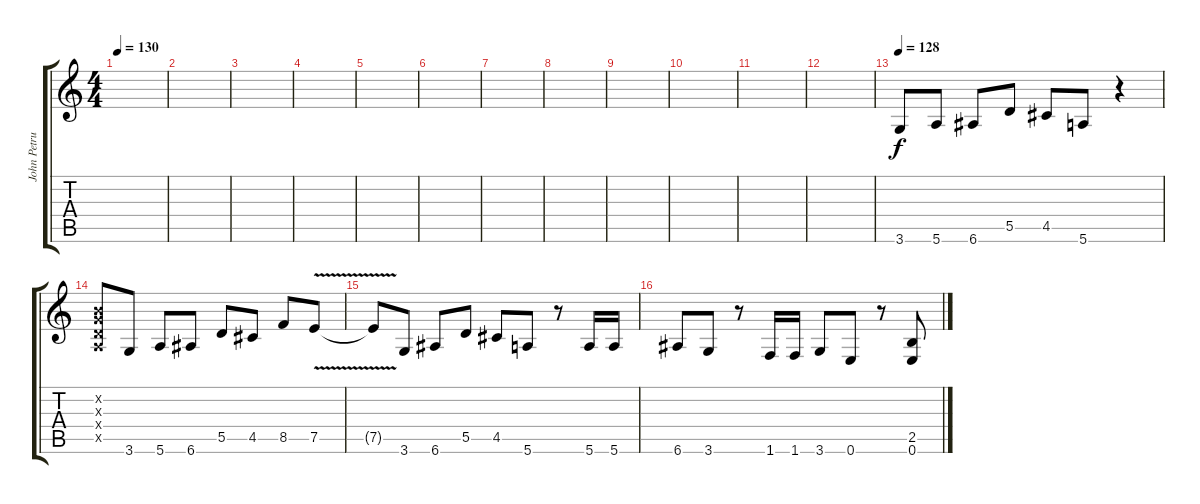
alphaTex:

\track ("John Petrucci" "John Petru") {instrument distortionguitar}
\staff {score tabs}
\tuning (E4 B3 G3 D3 A2 E2) {hide}
\ts (4 4)
\tempo 130
\clef g2
\ks c
|
|
|
|
|
|
|
|
|
|
|
|
\tempo 128
3.6.8 5.6.8 6.6.8 5.5.8 4.5.8 5.6.8 r.4 |
(0.2{x} 0.3{x} 0.4{x} 0.5{x}).8 3.6.8 5.6.8 6.6.8 5.5.8 4.5.8 8.5.8 7.5{v}.8 |
7.5{t}.8 3.6.8 6.6.8 5.5.8 4.5.8 5.6.8 r.8 5.6.16 5.6.16 |
6.6.8 3.6.8 r.8 1.6.16 1.6.16 3.6.8 0.6.8 r.8 (2.5 0.6).8
